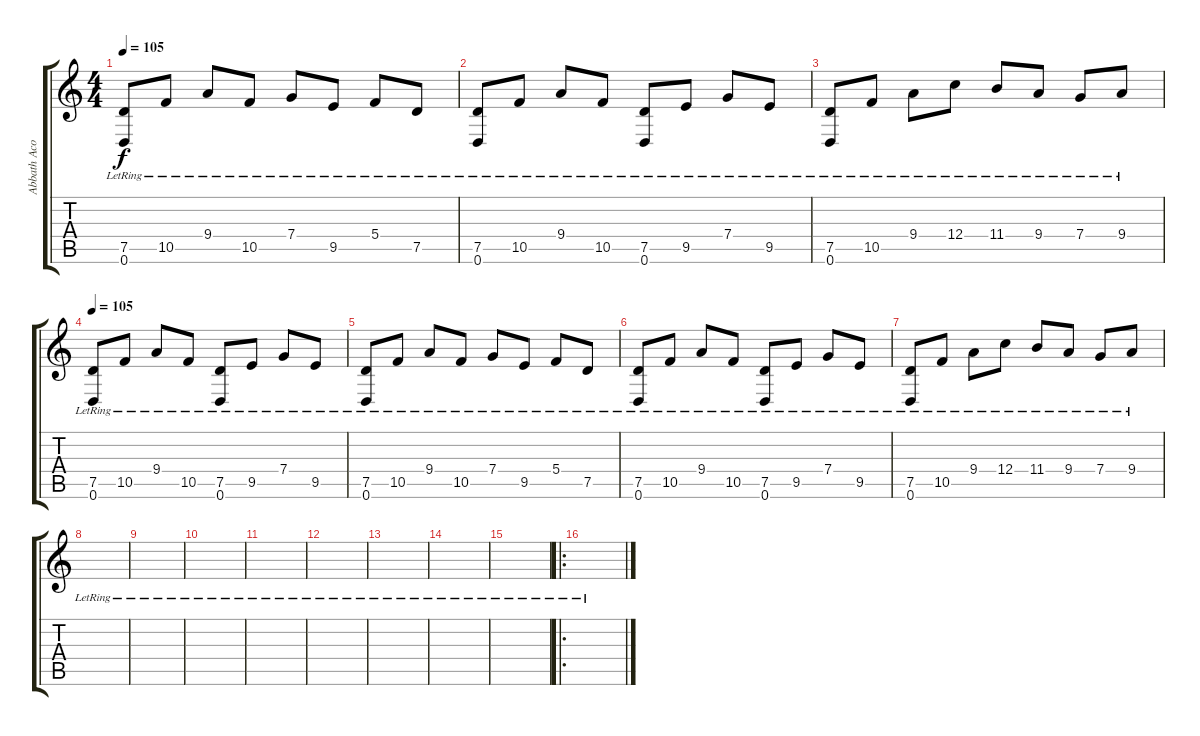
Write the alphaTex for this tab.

\track ("Abbath Acoustic" "Abbath Aco") {instrument electricguitarjazz}
\staff {score tabs}
\tuning (D4 A3 F3 C3 G2 D2) {hide}
\ts (4 4)
\tempo 105
\clef g2
\ks c
(7.5{lr} 0.6{lr}).8{dy f} 10.5{lr}.8 9.4{lr}.8 10.5{lr}.8 7.4{lr}.8 9.5{lr}.8 5.4{lr}.8 7.5{lr}.8 |
(7.5{lr} 0.6{lr}).8 10.5{lr}.8 9.4{lr}.8 10.5{lr}.8 (7.5{lr} 0.6{lr}).8 9.5{lr}.8 7.4{lr}.8 9.5{lr}.8 |
(7.5{lr} 0.6{lr}).8 10.5{lr}.8 9.4{lr}.8 12.4{lr}.8 11.4{lr}.8 9.4{lr}.8 7.4{lr}.8 9.4{lr}.8 |
\tempo 105
(7.5{lr} 0.6{lr}).8 10.5{lr}.8 9.4{lr}.8 10.5{lr}.8 (7.5{lr} 0.6{lr}).8 9.5{lr}.8 7.4{lr}.8 9.5{lr}.8 |
(7.5{lr} 0.6{lr}).8 10.5{lr}.8 9.4{lr}.8 10.5{lr}.8 7.4{lr}.8 9.5{lr}.8 5.4{lr}.8 7.5{lr}.8 |
(7.5{lr} 0.6{lr}).8 10.5{lr}.8 9.4{lr}.8 10.5{lr}.8 (7.5{lr} 0.6{lr}).8 9.5{lr}.8 7.4{lr}.8 9.5{lr}.8 |
(7.5{lr} 0.6{lr}).8 10.5{lr}.8 9.4{lr}.8 12.4{lr}.8 11.4{lr}.8 9.4{lr}.8 7.4{lr}.8 9.4{lr}.8 |
|
|
|
|
|
|
|
|
\ro
